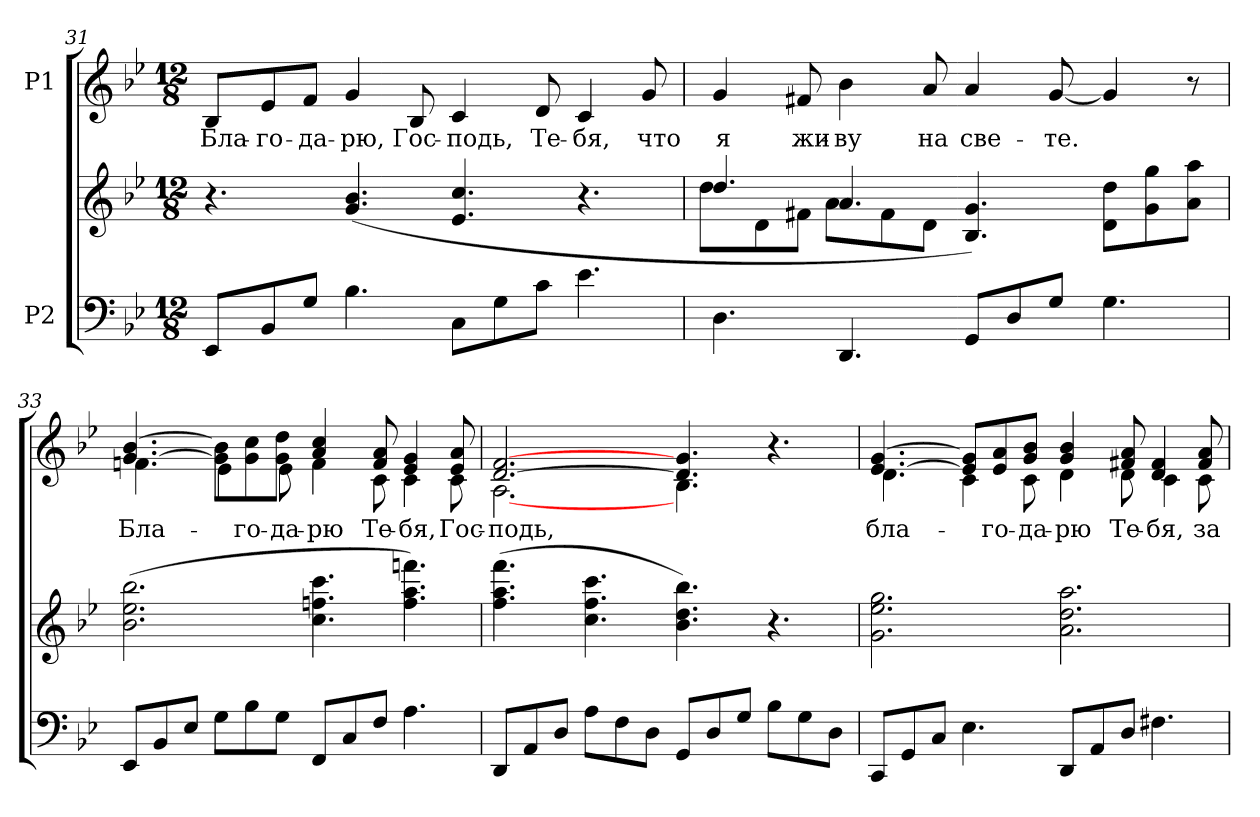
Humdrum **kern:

**kern	**kern	**kern	**text
*part2	*part2	*part1	*part1
*staff3	*staff2	*staff1	*staff1
*I"P2	*	*I"P1	*
!!LO:PB:g=z
*clefF4	*clefG2	*clefG2	*
*k[b-e-]	*k[b-e-]	*k[b-e-]	*
*B-:	*B-:	*B-:	*
*M12/8	*M12/8	*M12/8	*
=31	=31	=31	=31
!	!	!	!LO:LY:b:color=#000000
8EE-i/L	4.r	8B-i/L	Бла-
!	!	!	!LO:LY:b:color=#000000
8BB-i/	.	8e-i/	-го-
!	!	!	!LO:LY:b:color=#000000
8Gi/J	.	8fi/J	-да-
!	!	!	!LO:LY:b:color=#000000
4.B-i\	(4.gi/ 4.b-i	4gi/	-рю,
!	!	!	!LO:LY:b:color=#000000
.	.	8B-i/	Гос-
!	!	!	!LO:LY:b:color=#000000
8Ci\L	4.e-i/ 4.cci	4ci/	-подь,
8Gi\	.	.	.
!	!	!	!LO:LY:b:color=#000000
8ci\J	.	8di/	Те-
!	!	!	!LO:LY:b:color=#000000
4.e-i\	4.r	4ci/	-бя,
!	!	!	!LO:LY:b:color=#000000
.	.	8gi/	что
=32	=32	=32	=32
*	*^	*	*
!	!	!	!	!LO:LY:b:color=#000000
4.Di\	4.ddi/	(8ddi\L	4gi/	я
.	.	8di\	.	.
!	!	!	!	!LO:LY:b:color=#000000
.	.	8f#Xi\J	8f#Xi/	жи-
!	!	!	!	!LO:LY:b:color=#000000
4.DDi/	4.ai/	8ai\L	4b-i\	-ву
.	.	8f#i\	.	.
!	!	!	!	!LO:LY:b:color=#000000
.	.	8di\J	8ai/	на
!	!	!	!	!LO:LY:b:color=#000000
8GGi/L	4.B-i/ 4.gi)	2.gi\yy	4ai/	све-
8Di/	.	.	.	.
!	!	!	!	!LO:LY:b:color=#000000
8Gi/J	.	.	[<8gi/	-те.
4.Gi\	8di\ 8ddiL	.	4gi/]	.
.	8gi\ 8ggi	.	.	.
.	8ai\ 8aaiJ	.	8r	.
*	*v	*v	*	*
=33	=33	=33	=33
!	!	!	!LO:LY:b:color=#000000
*	*	*^	*
8EE-i/L	(2.b-i\ 2.ee-i 2.bb-i	[>4.gi/ [>4.b-i	4.fni\	Бла-
8BB-i/	.	.	.	.
8E-i/J	.	.	.	.
8Gi\L	.	8gi]\ 8b-i]\L	4e-i\	.
!	!	!	!	!LO:LY:b:color=#000000
8B-i\	.	8gi\ 8cci\	.	-го-
!	!	!	!	!LO:LY:b:color=#000000
8Gi\J	.	8gi\ 8ddi\J	8e-i\	-да-
!	!	!	!	!LO:LY:b:color=#000000
8FFi/L	4.cci\ 4.ffni 4.ccci	4ai/ 4cci	4fi\	-рю
8Ci/	.	.	.	.
!	!	!	!	!LO:LY:b:color=#000000
8Fi/J	.	8fi/ 8ai	8ci\	Те-
!	!	!	!	!LO:LY:b:color=#000000
4.Ai\	4.ffi\ 4.aai 4.fffni)	4e-i/ 4gi	4ci\	-бя,
!	!	!	!	!LO:LY:b:color=#000000
.	.	8e-i/ 8ai	8ci\	Гос-
!!LO:LB:g=z	!!
=34	=34	=34	=34	=34
!	!	!	!	!LO:LY:b:color=#000000
8DDi/L	(4.ffi\ 4.aai 4.fffi	[>2.di/ [>2.fi	[<2.Ai\	-подь,
8AAi/	.	.	.	.
8Di/J	.	.	.	.
8Ai\L	4.cci\ 4.ffi 4.ccci	.	.	.
8Fi\	.	.	.	.
8Di\J	.	.	.	.
8GGi/L	4.b-i\ 4.ddi 4.bb-i)	4.di/] 4.gi	4.B-i\	.
8Di/	.	.	.	.
8Gi/J	.	.	.	.
8B-i\L	4.r	4.r	4.ryy	.
8Gi\	.	.	.	.
8Di\J	.	.	.	.
=35	=35	=35	=35	=35
!	!	!	!	!LO:LY:b:color=#000000
8CCi/L	2.gi\ 2.ee-i 2.ggi	[>4.e-i/ [>4.gi	4.di\	бла-
8GGi/	.	.	.	.
8Ci/J	.	.	.	.
4.E-i\	.	8e-i]/ 8gi]/L	4ci\	.
!	!	!	!	!LO:LY:b:color=#000000
.	.	8e-i/ 8ai/	.	-го-
!	!	!	!	!LO:LY:b:color=#000000
.	.	8gi/ 8b-i/J	8ci\	-да-
!	!	!	!	!LO:LY:b:color=#000000
8DDi/L	2.ai\ 2.ddi 2.aai	4gi/ 4b-i	4di\	-рю
8AAi/	.	.	.	.
!	!	!	!	!LO:LY:b:color=#000000
8Di/J	.	8f#Xi/ 8ai	8di\	Те-
!	!	!	!	!LO:LY:b:color=#000000
4.F#Xi\	.	4di/ 4f#i	4ci\	-бя,
!	!	!	!	!LO:LY:b:color=#000000
.	.	8f#i/ 8ai	8ci\	за
*	*	*v	*v	*
=	=	=	=
*-	*-	*-	*-
